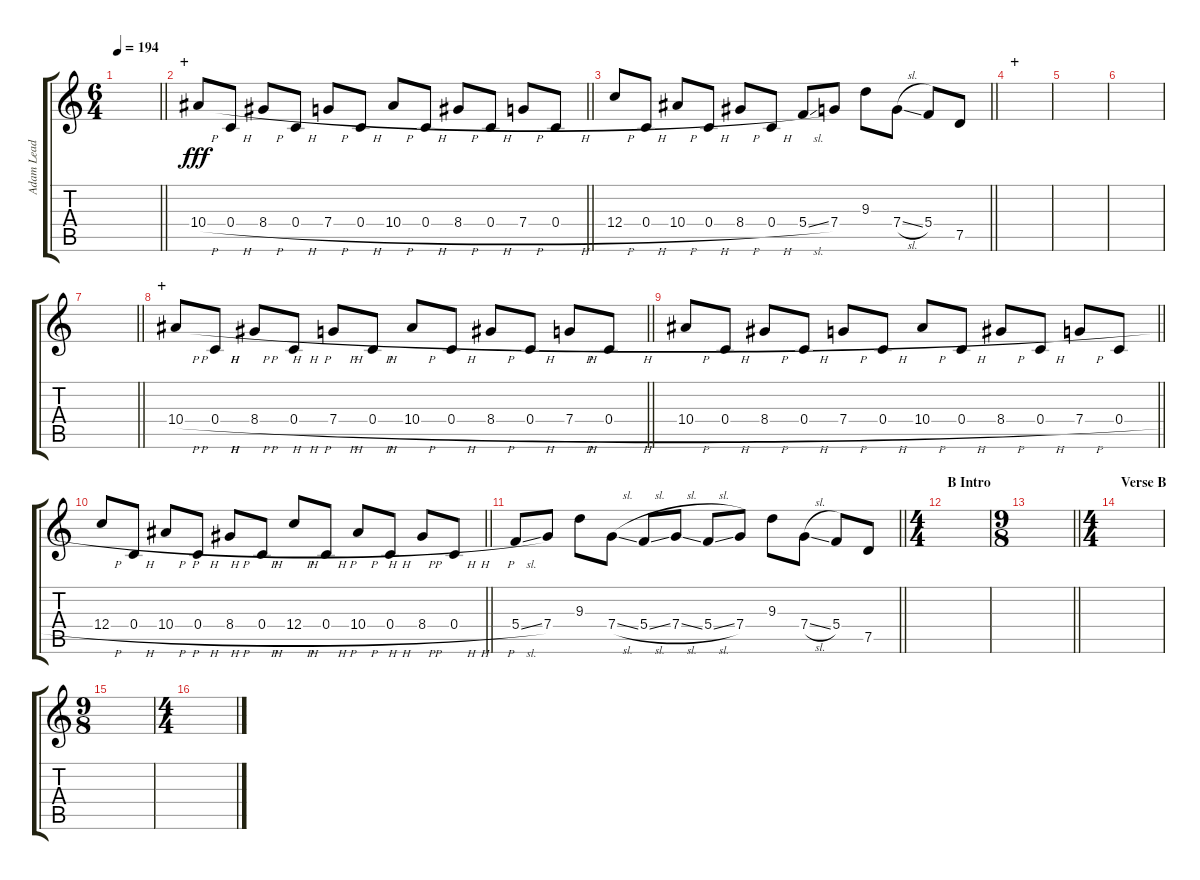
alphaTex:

\track ("Adam Lead" "Adam Lead") {instrument distortionguitar}
\staff {score tabs}
\tuning (D4 A3 F3 C3 G2 C2) {hide}
\ts (6 4)
\tempo 194
\clef g2
\barLineRight lightlight
\ks c
|
\section ("" "+")
\barLineRight lightlight
10.4{h}.8{dy fff} 0.4{h}.8 8.4{h}.8 0.4{h}.8 7.4{h}.8 0.4{h}.8 10.4{h}.8 0.4{h}.8 8.4{h}.8 0.4{h}.8 7.4{h}.8 0.4{h}.8 |
\barLineRight lightlight
12.4{h}.8 0.4{h}.8 10.4{h}.8 0.4{h}.8 8.4{h}.8 0.4{h}.8 5.4{sl}.8 7.4.8 9.3.8 7.4{sl}.8 5.4.8 7.5.8 |
\section ("" "+")
|
|
|
\barLineRight lightlight
|
\section ("" "+")
\barLineRight lightlight
10.4{h}.8 0.4{h}.8 8.4{h}.8 0.4{h}.8 7.4{h}.8 0.4{h}.8 10.4{h}.8 0.4{h}.8 8.4{h}.8 0.4{h}.8 7.4{h}.8 0.4{h}.8 |
\barLineRight lightlight
10.4{h}.8 0.4{h}.8 8.4{h}.8 0.4{h}.8 7.4{h}.8 0.4{h}.8 10.4{h}.8 0.4{h}.8 8.4{h}.8 0.4{h}.8 7.4{h}.8 0.4{h}.8 |
\barLineRight lightlight
12.4{h}.8 0.4{h}.8 10.4{h}.8 0.4{h}.8 8.4{h}.8 0.4{h}.8 12.4{h}.8 0.4{h}.8 10.4{h}.8 0.4{h}.8 8.4{h}.8 0.4{h}.8 |
\barLineRight lightlight
5.4{sl}.8 7.4.8 9.3.8 7.4{sl}.8 5.4{sl}.8 7.4{sl}.8 5.4{sl}.8 7.4.8 9.3.8 7.4{sl}.8 5.4.8 7.5.8 |
\ts (4 4)
\section ("" "B Intro")
|
\ts (9 8)
\barLineRight lightlight
|
\ts (4 4)
\section ("" "Verse B")
|
\ts (9 8)
|
\ts (4 4)
